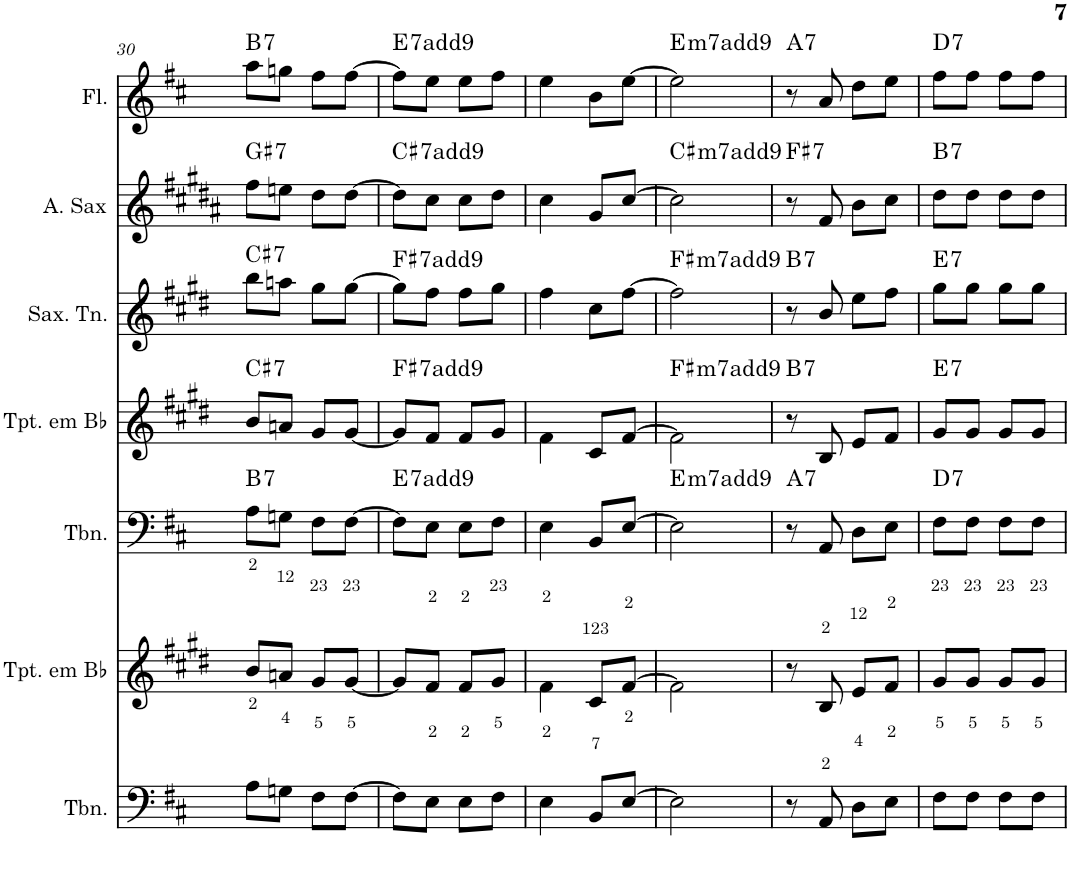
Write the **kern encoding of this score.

**kern	**kern	**kern	**harte	**kern	**harte	**kern	**harte	**kern	**harte	**kern	**harte
*part7	*part6	*part5	*part5	*part4	*part4	*part3	*part3	*part2	*part2	*part1	*part1
*staff7	*staff6	*staff5	*	*staff4	*	*staff3	*	*staff2	*	*staff1	*
*I"Trombone	*I"Trompete em Bb	*I"Trombone	*	*I"Trompete em Bb	*	*I"Saxofone Tenor	*	*I"Saxofone Alto	*	*I"Flauta Transversal	*
*I'Tbn.	*I'Tpt. em Bb	*I'Tbn.	*	*I'Tpt. em Bb	*	*I'Sax. Tn.	*	*	*	*I'Fl.	*
!!LO:PB:g=z
*clefF4	*clefG2	*clefF4	*	*clefG2	*	*clefG2	*	*clefG2	*	*clefG2	*
*	*Trd1c2	*	*	*Trd1c2	*	*Trd8c14	*	*Trd5c9	*	*	*
*k[f#c#]	*k[f#c#g#d#]	*k[f#c#]	*	*k[f#c#g#d#]	*	*k[f#c#g#d#]	*	*k[f#c#g#d#a#]	*	*k[f#c#]	*
*D:	*E:	*D:	*	*E:	*	*E:	*	*B:	*	*D:	*
*M2/4	*M2/4	*M2/4	*	*M2/4	*	*M2/4	*	*M2/4	*	*M2/4	*
=30	=30	=30	=30	=30	=30	=30	=30	=30	=30	=30	=30
!	!	!	!LO:H:kt=7	!	!LO:H:kt=7	!	!LO:H:kt=7	!	!LO:H:kt=7	!	!LO:H:kt=7
8A\L	8b/L	8A\L	B:7	8b/L	C#:7	8bb\L	C#:7	8ff#\L	G#:7	8aa\L	B:7
8Gn\J	8an/J	8Gn\J	.	8an/J	.	8aan\J	.	8een\J	.	8ggn\J	.
8F#\L	8g#/L	8F#\L	.	8g#/L	.	8gg#\L	.	8dd#\L	.	8ff#\L	.
[8F#\J	[8g#/J	[8F#\J	.	[8g#/J	.	[8gg#\J	.	[8dd#\J	.	[8ff#\J	.
=31	=31	=31	=31	=31	=31	=31	=31	=31	=31	=31	=31
!	!	!	!LO:H:kt=7	!	!LO:H:kt=7	!	!LO:H:kt=7	!	!LO:H:kt=7	!	!LO:H:kt=7
8F#\L]	8g#/L]	8F#\L]	E:7(9)	8g#/L]	F#:7(9)	8gg#\L]	F#:7(9)	8dd#\L]	C#:7(9)	8ff#\L]	E:7(9)
8E\J	8f#/J	8E\J	.	8f#/J	.	8ff#\J	.	8cc#\J	.	8ee\J	.
8E\L	8f#/L	8E\L	.	8f#/L	.	8ff#\L	.	8cc#\L	.	8ee\L	.
8F#\J	8g#/J	8F#\J	.	8g#/J	.	8gg#\J	.	8dd#\J	.	8ff#\J	.
=32	=32	=32	=32	=32	=32	=32	=32	=32	=32	=32	=32
4E\	4f#\	4E\	.	4f#\	.	4ff#\	.	4cc#\	.	4ee\	.
8BB/L	8c#/L	8BB/L	.	8c#/L	.	8cc#\L	.	8g#/L	.	8b\L	.
[8E/J	[8f#/J	[8E/J	.	[8f#/J	.	[8ff#\J	.	[8cc#/J	.	[8ee\J	.
=33	=33	=33	=33	=33	=33	=33	=33	=33	=33	=33	=33
!	!	!	!LO:H:kt=m7	!	!LO:H:kt=m7	!	!LO:H:kt=m7	!	!LO:H:kt=m7	!	!LO:H:kt=m7
2E\]	2f#\]	2E\]	E:min7(9)	2f#\]	F#:min7(9)	2ff#\]	F#:min7(9)	2cc#\]	C#:min7(9)	2ee\]	E:min7(9)
=34	=34	=34	=34	=34	=34	=34	=34	=34	=34	=34	=34
!	!	!	!LO:H:kt=7	!	!LO:H:kt=7	!	!LO:H:kt=7	!	!LO:H:kt=7	!	!LO:H:kt=7
8r	8r	8r	A:7	8r	B:7	8r	B:7	8r	F#:7	8r	A:7
8AA/	8B/	8AA/	.	8B/	.	8b/	.	8f#/	.	8a/	.
8D\L	8e/L	8D\L	.	8e/L	.	8ee\L	.	8b\L	.	8dd\L	.
8E\J	8f#/J	8E\J	.	8f#/J	.	8ff#\J	.	8cc#\J	.	8ee\J	.
=35	=35	=35	=35	=35	=35	=35	=35	=35	=35	=35	=35
!	!	!	!LO:H:kt=7	!	!LO:H:kt=7	!	!LO:H:kt=7	!	!LO:H:kt=7	!	!LO:H:kt=7
8F#\L	8g#/L	8F#\L	D:7	8g#/L	E:7	8gg#\L	E:7	8dd#\L	B:7	8ff#\L	D:7
8F#\J	8g#/J	8F#\J	.	8g#/J	.	8gg#\J	.	8dd#\J	.	8ff#\J	.
8F#\L	8g#/L	8F#\L	.	8g#/L	.	8gg#\L	.	8dd#\L	.	8ff#\L	.
8F#\J	8g#/J	8F#\J	.	8g#/J	.	8gg#\J	.	8dd#\J	.	8ff#\J	.
=	=	=	=	=	=	=	=	=	=	=	=
*-	*-	*-	*-	*-	*-	*-	*-	*-	*-	*-	*-
